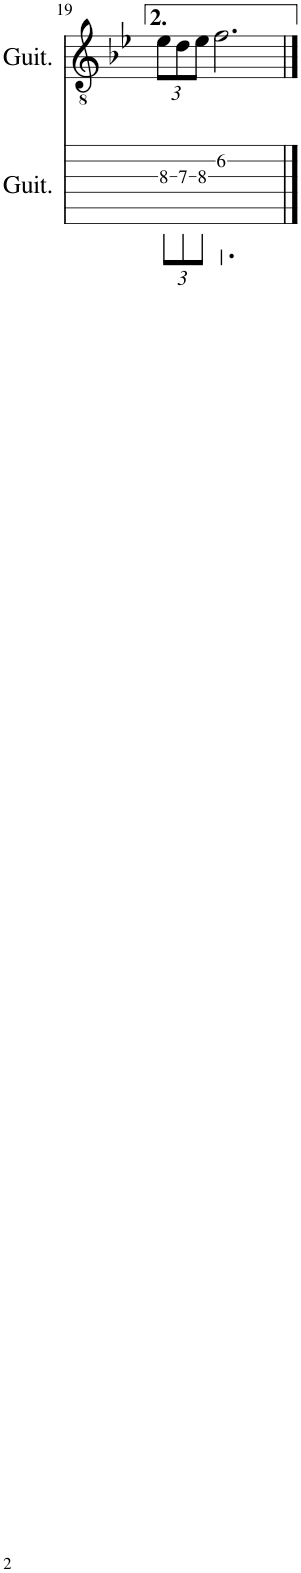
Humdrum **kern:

**kern	**kern
*part2	*part1
*staff2	*staff1
*I"Acoustic Guitar	*I"Acoustic Guitar
*I'Guit.	*I'Guit.
!!LO:PB:g=z
*	*clefGv2
*k[b-e-]	*k[b-e-]
*M4/4	*M4/4
*Xbrackettup	*Xbrackettup
=19	=19
12e-\L	12e-\L
12d\	12d\
12e-\J	12e-\J
2.f\	2.f\
==	==
*-	*-
